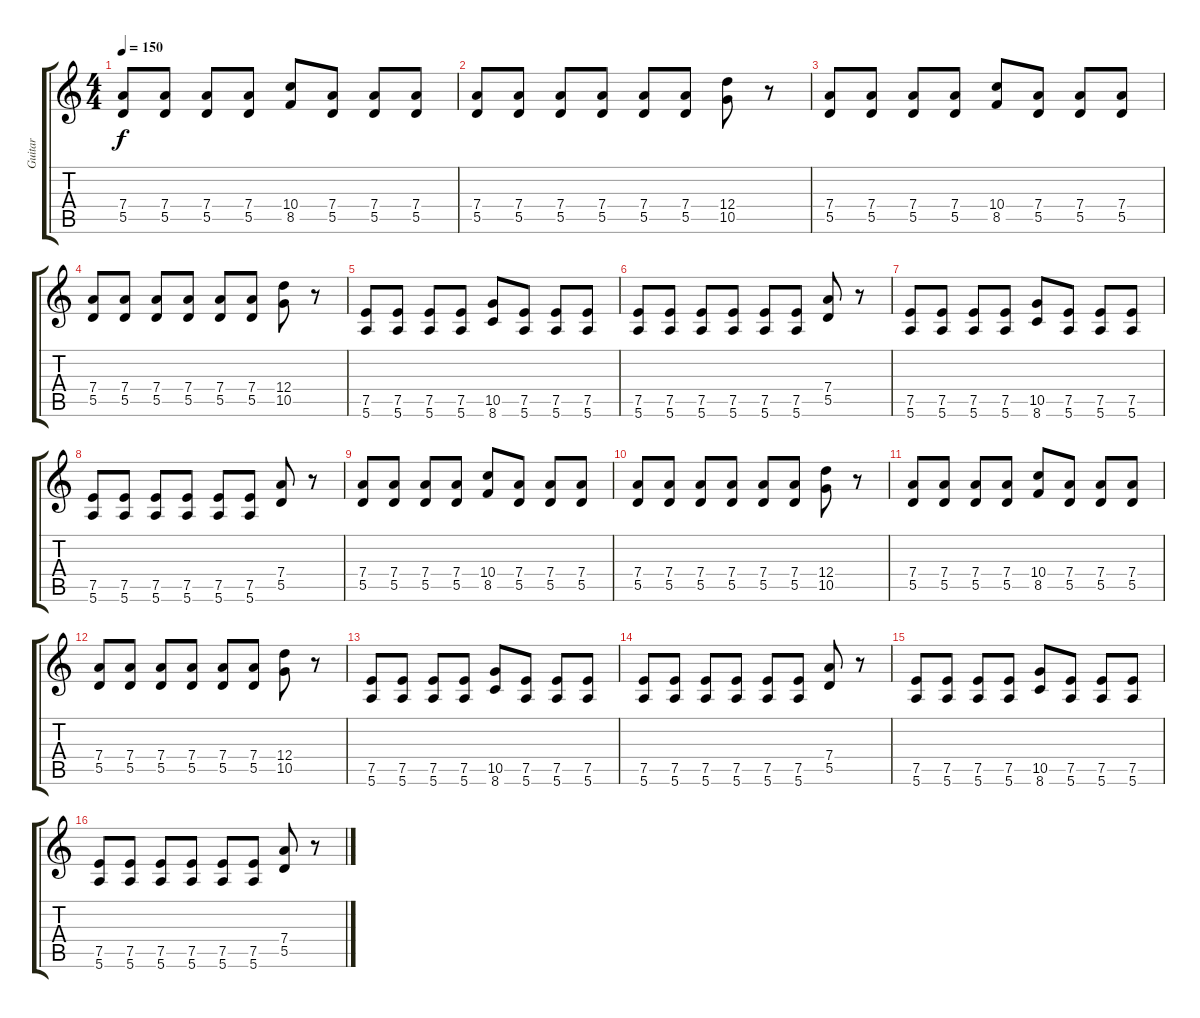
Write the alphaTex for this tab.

\track ("Guitar" "Guitar") {instrument acousticguitarnylon}
\staff {score tabs}
\tuning (E4 B3 G3 D3 A2 E2) {hide}
\ts (4 4)
\tempo 150
\clef g2
\ks c
(7.4 5.5).8{dy f} (7.4 5.5).8 (7.4 5.5).8 (7.4 5.5).8 (10.4 8.5).8 (7.4 5.5).8 (7.4 5.5).8 (7.4 5.5).8 |
(7.4 5.5).8 (7.4 5.5).8 (7.4 5.5).8 (7.4 5.5).8 (7.4 5.5).8 (7.4 5.5).8 (12.4 10.5).8 r.8 |
(7.4 5.5).8 (7.4 5.5).8 (7.4 5.5).8 (7.4 5.5).8 (10.4 8.5).8 (7.4 5.5).8 (7.4 5.5).8 (7.4 5.5).8 |
(7.4 5.5).8 (7.4 5.5).8 (7.4 5.5).8 (7.4 5.5).8 (7.4 5.5).8 (7.4 5.5).8 (12.4 10.5).8 r.8 |
(7.5 5.6).8 (7.5 5.6).8 (7.5 5.6).8 (7.5 5.6).8 (10.5 8.6).8 (7.5 5.6).8 (7.5 5.6).8 (7.5 5.6).8 |
(7.5 5.6).8 (7.5 5.6).8 (7.5 5.6).8 (7.5 5.6).8 (7.5 5.6).8 (7.5 5.6).8 (7.4 5.5).8 r.8 |
(7.5 5.6).8 (7.5 5.6).8 (7.5 5.6).8 (7.5 5.6).8 (10.5 8.6).8 (7.5 5.6).8 (7.5 5.6).8 (7.5 5.6).8 |
(7.5 5.6).8 (7.5 5.6).8 (7.5 5.6).8 (7.5 5.6).8 (7.5 5.6).8 (7.5 5.6).8 (7.4 5.5).8 r.8 |
(7.4 5.5).8 (7.4 5.5).8 (7.4 5.5).8 (7.4 5.5).8 (10.4 8.5).8 (7.4 5.5).8 (7.4 5.5).8 (7.4 5.5).8 |
(7.4 5.5).8 (7.4 5.5).8 (7.4 5.5).8 (7.4 5.5).8 (7.4 5.5).8 (7.4 5.5).8 (12.4 10.5).8 r.8 |
(7.4 5.5).8 (7.4 5.5).8 (7.4 5.5).8 (7.4 5.5).8 (10.4 8.5).8 (7.4 5.5).8 (7.4 5.5).8 (7.4 5.5).8 |
(7.4 5.5).8 (7.4 5.5).8 (7.4 5.5).8 (7.4 5.5).8 (7.4 5.5).8 (7.4 5.5).8 (12.4 10.5).8 r.8 |
(7.5 5.6).8 (7.5 5.6).8 (7.5 5.6).8 (7.5 5.6).8 (10.5 8.6).8 (7.5 5.6).8 (7.5 5.6).8 (7.5 5.6).8 |
(7.5 5.6).8 (7.5 5.6).8 (7.5 5.6).8 (7.5 5.6).8 (7.5 5.6).8 (7.5 5.6).8 (7.4 5.5).8 r.8 |
(7.5 5.6).8 (7.5 5.6).8 (7.5 5.6).8 (7.5 5.6).8 (10.5 8.6).8 (7.5 5.6).8 (7.5 5.6).8 (7.5 5.6).8 |
(7.5 5.6).8 (7.5 5.6).8 (7.5 5.6).8 (7.5 5.6).8 (7.5 5.6).8 (7.5 5.6).8 (7.4 5.5).8 r.8
